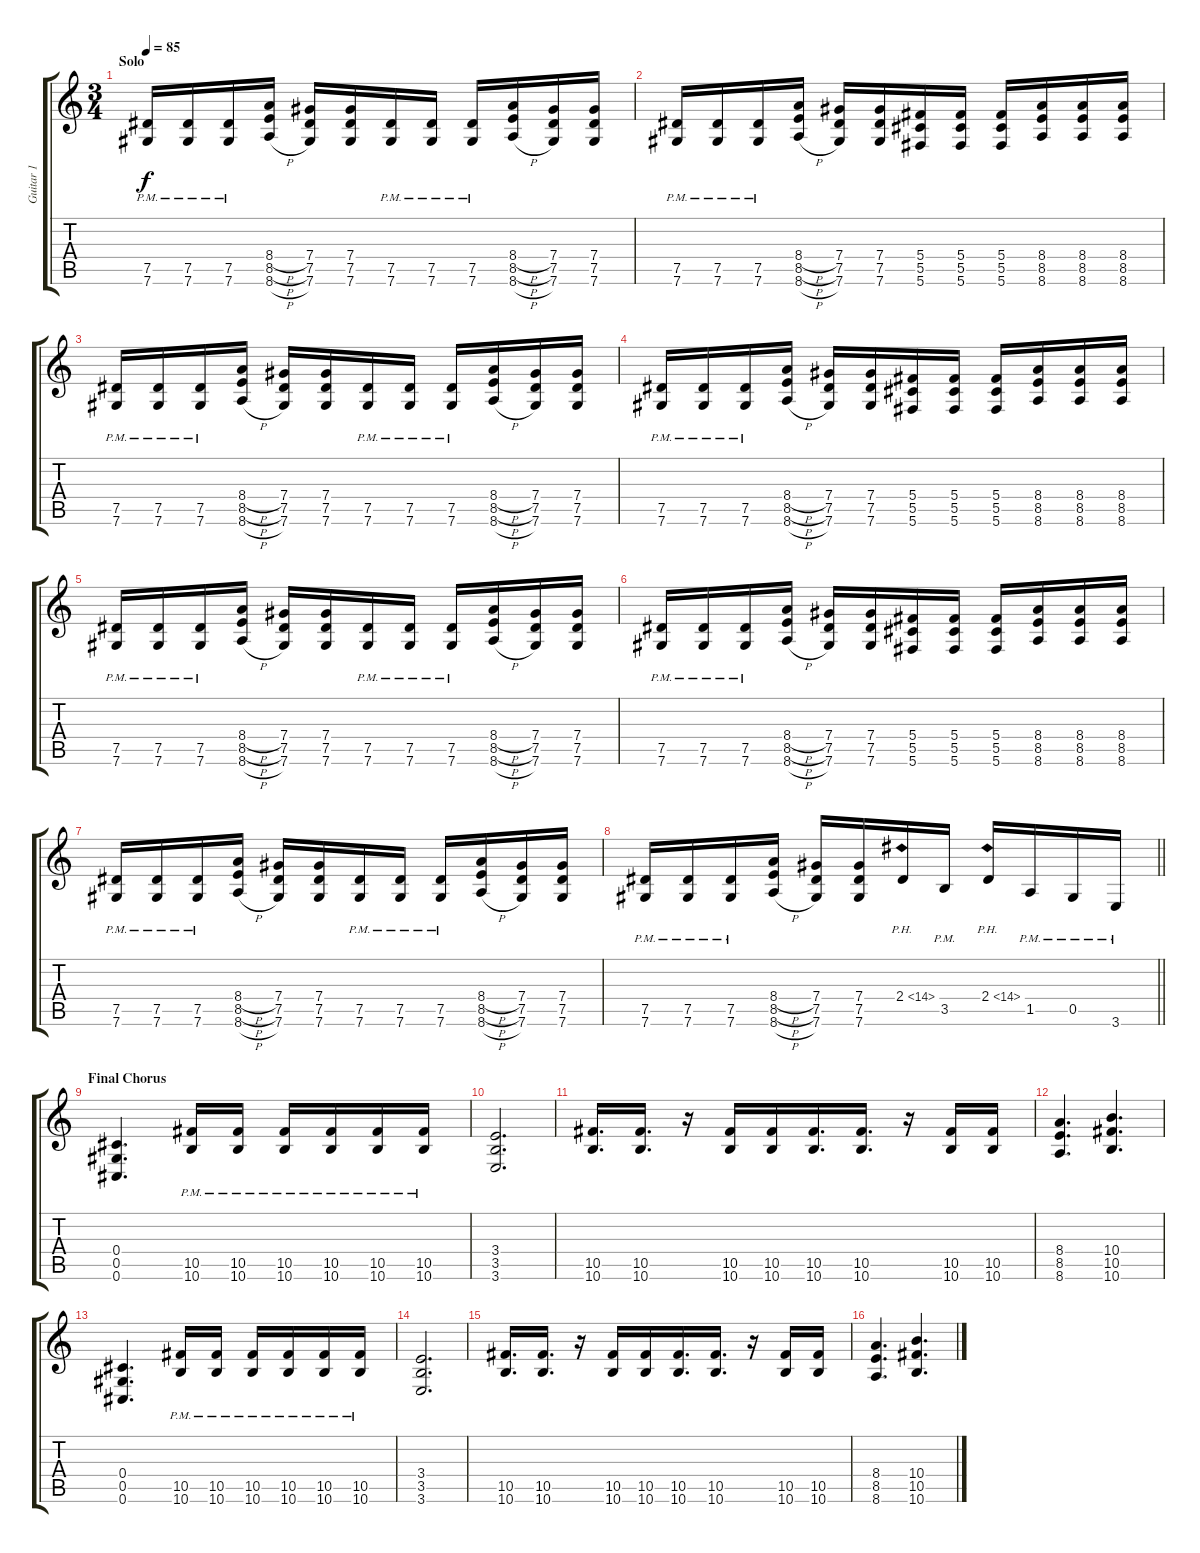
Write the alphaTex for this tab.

\track ("Guitar 1" "Guitar 1") {instrument distortionguitar}
\staff {score tabs}
\tuning (Eb4 Bb3 Gb3 Db3 Ab2 Db2) {hide}
\ts (3 4)
\section ("" "Solo")
\tempo 85
\clef g2
\ks c
(7.5{pm} 7.6{pm}).16{dy f} (7.5{pm} 7.6{pm}).16 (7.5{pm} 7.6{pm}).16 (8.4{h} 8.5{h} 8.6{h}).16 (7.4 7.5 7.6).16 (7.4 7.5 7.6).16 (7.5{pm} 7.6{pm}).16 (7.5{pm} 7.6{pm}).16 (7.5{pm} 7.6{pm}).16 (8.4{h} 8.5{h} 8.6{h}).16 (7.4 7.5 7.6).16 (7.4 7.5 7.6).16 |
(7.5{pm} 7.6{pm}).16 (7.5{pm} 7.6{pm}).16 (7.5{pm} 7.6{pm}).16 (8.4{h} 8.5{h} 8.6{h}).16 (7.4 7.5 7.6).16 (7.4 7.5 7.6).16 (5.4 5.5 5.6).16 (5.4 5.5 5.6).16 (5.4 5.5 5.6).16 (8.4 8.5 8.6).16 (8.4 8.5 8.6).16 (8.4 8.5 8.6).16 |
(7.5{pm} 7.6{pm}).16 (7.5{pm} 7.6{pm}).16 (7.5{pm} 7.6{pm}).16 (8.4{h} 8.5{h} 8.6{h}).16 (7.4 7.5 7.6).16 (7.4 7.5 7.6).16 (7.5{pm} 7.6{pm}).16 (7.5{pm} 7.6{pm}).16 (7.5{pm} 7.6{pm}).16 (8.4{h} 8.5{h} 8.6{h}).16 (7.4 7.5 7.6).16 (7.4 7.5 7.6).16 |
(7.5{pm} 7.6{pm}).16 (7.5{pm} 7.6{pm}).16 (7.5{pm} 7.6{pm}).16 (8.4{h} 8.5{h} 8.6{h}).16 (7.4 7.5 7.6).16 (7.4 7.5 7.6).16 (5.4 5.5 5.6).16 (5.4 5.5 5.6).16 (5.4 5.5 5.6).16 (8.4 8.5 8.6).16 (8.4 8.5 8.6).16 (8.4 8.5 8.6).16 |
(7.5{pm} 7.6{pm}).16 (7.5{pm} 7.6{pm}).16 (7.5{pm} 7.6{pm}).16 (8.4{h} 8.5{h} 8.6{h}).16 (7.4 7.5 7.6).16 (7.4 7.5 7.6).16 (7.5{pm} 7.6{pm}).16 (7.5{pm} 7.6{pm}).16 (7.5{pm} 7.6{pm}).16 (8.4{h} 8.5{h} 8.6{h}).16 (7.4 7.5 7.6).16 (7.4 7.5 7.6).16 |
(7.5{pm} 7.6{pm}).16 (7.5{pm} 7.6{pm}).16 (7.5{pm} 7.6{pm}).16 (8.4{h} 8.5{h} 8.6{h}).16 (7.4 7.5 7.6).16 (7.4 7.5 7.6).16 (5.4 5.5 5.6).16 (5.4 5.5 5.6).16 (5.4 5.5 5.6).16 (8.4 8.5 8.6).16 (8.4 8.5 8.6).16 (8.4 8.5 8.6).16 |
(7.5{pm} 7.6{pm}).16 (7.5{pm} 7.6{pm}).16 (7.5{pm} 7.6{pm}).16 (8.4{h} 8.5{h} 8.6{h}).16 (7.4 7.5 7.6).16 (7.4 7.5 7.6).16 (7.5{pm} 7.6{pm}).16 (7.5{pm} 7.6{pm}).16 (7.5{pm} 7.6{pm}).16 (8.4{h} 8.5{h} 8.6{h}).16 (7.4 7.5 7.6).16 (7.4 7.5 7.6).16 |
\barLineRight lightlight
(7.5{pm} 7.6{pm}).16 (7.5{pm} 7.6{pm}).16 (7.5{pm} 7.6{pm}).16 (8.4{h} 8.5{h} 8.6{h}).16 (7.4 7.5 7.6).16 (7.4 7.5 7.6).16 2.4{ph 12}.16 3.5{pm}.16 2.4{ph 12}.16 1.5{pm}.16 0.5{pm}.16 3.6{pm}.16 |
\section ("" "Final Chorus")
(0.4 0.5 0.6).4{d} (10.5{pm} 10.6{pm}).16 (10.5{pm} 10.6{pm}).16 (10.5{pm} 10.6{pm}).16 (10.5{pm} 10.6{pm}).16 (10.5{pm} 10.6{pm}).16 (10.5{pm} 10.6{pm}).16 |
(3.4 3.5 3.6).2{d} |
(10.5 10.6).16{d} (10.5 10.6).16{d} r.16 (10.5 10.6).16 (10.5 10.6).16 (10.5 10.6).16{d} (10.5 10.6).16{d} r.16 (10.5 10.6).16 (10.5 10.6).16 |
(8.4 8.5 8.6).4{d} (10.4 10.5 10.6).4{d} |
(0.4 0.5 0.6).4{d} (10.5{pm} 10.6{pm}).16 (10.5{pm} 10.6{pm}).16 (10.5{pm} 10.6{pm}).16 (10.5{pm} 10.6{pm}).16 (10.5{pm} 10.6{pm}).16 (10.5{pm} 10.6{pm}).16 |
(3.4 3.5 3.6).2{d} |
(10.5 10.6).16{d} (10.5 10.6).16{d} r.16 (10.5 10.6).16 (10.5 10.6).16 (10.5 10.6).16{d} (10.5 10.6).16{d} r.16 (10.5 10.6).16 (10.5 10.6).16 |
(8.4 8.5 8.6).4{d} (10.4 10.5 10.6).4{d}
